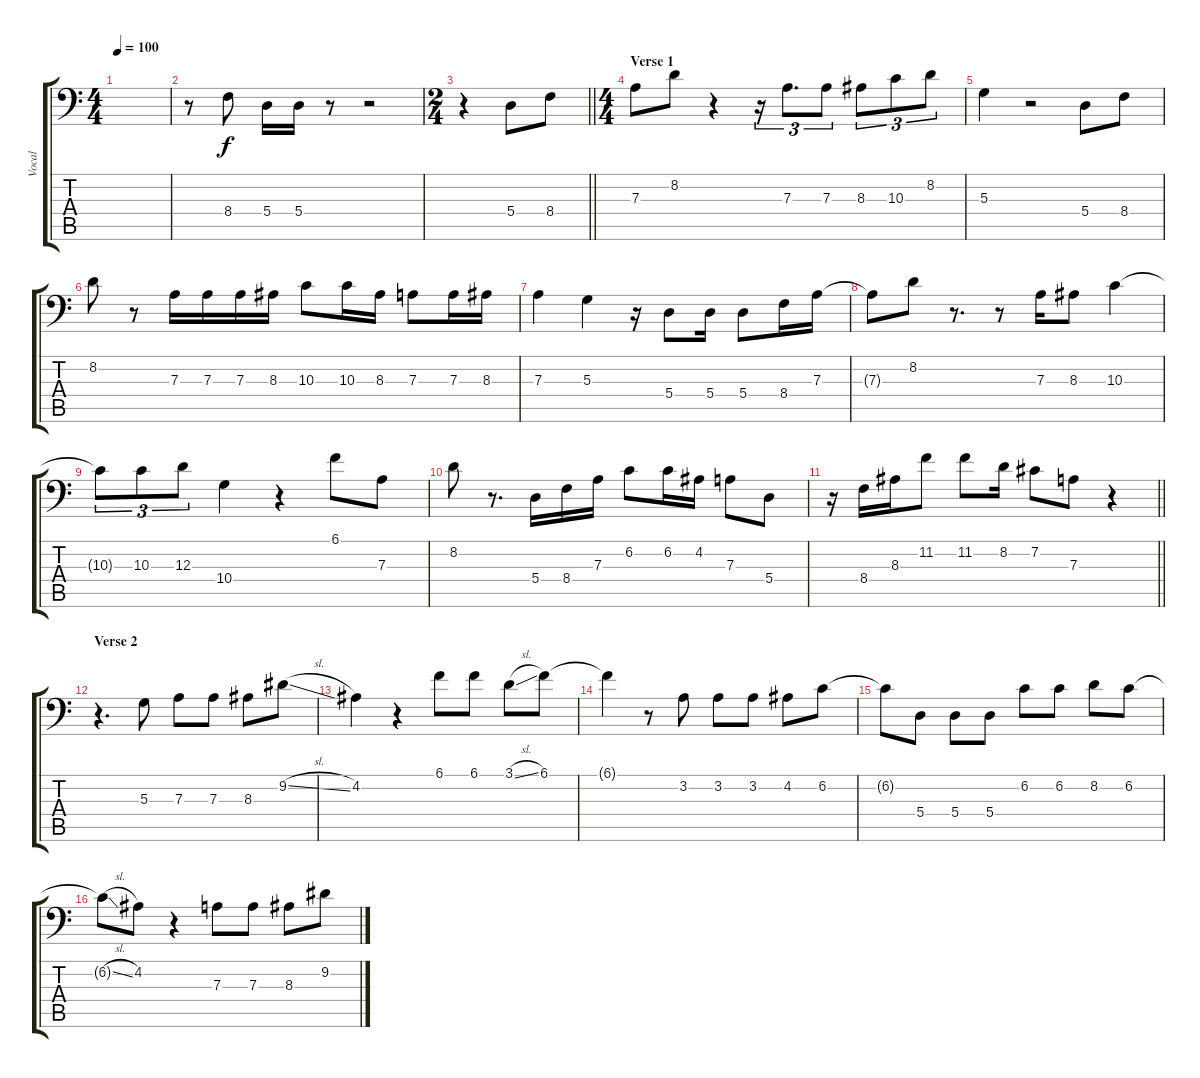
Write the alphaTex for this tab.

\track ("Vocal" "Vocal") {instrument lead2sawtooth}
\staff {score tabs}
\tuning (B3 Gb3 D3 A2 E2 A1) {hide}
\ts (4 4)
\tempo 100
\clef f4
\ks c
|
r.8 8.4.8 5.4.16 5.4.16 r.8 r.2 |
\ts (2 4)
\barLineRight lightlight
r.4 5.4.8 8.4.8 |
\ts (4 4)
\section ("" "Verse 1")
7.3.8 8.2.8 r.4 r.16{tu (3 2)} 7.3.8{d tu (3 2)} 7.3.8{tu (3 2)} 8.3.8{tu (3 2)} 10.3.8{tu (3 2)} 8.2.8{tu (3 2)} |
5.3.4 r.2 5.4.8 8.4.8 |
8.2.8 r.8 7.3.16 7.3.16 7.3.16 8.3.16 10.3.8 10.3.16 8.3.16 7.3.8 7.3.16 8.3.16 |
7.3.4 5.3.4 r.16 5.4.8 5.4.16 5.4.8 8.4.16 7.3.16 |
7.3{t}.8 8.2.8 r.8{d} r.8 7.3.16 8.3.8 10.3.4 |
10.3{t}.8{tu (3 2)} 10.3.8{tu (3 2)} 12.3.8{tu (3 2)} 10.4.4 r.4 6.1.8 7.3.8 |
8.2.8 r.8{d} 5.4.16 8.4.16 7.3.16 6.2.8 6.2.16 4.2.16 7.3.8 5.4.8 |
\barLineRight lightlight
r.16 8.4.16 8.3.16 11.2.8 11.2.8 8.2.16 7.2.8 7.3.8 r.4 |
\section ("" "Verse 2")
r.4{d} 5.3.8 7.3.8 7.3.8 8.3.8 9.2{sl}.8 |
4.2.4 r.4 6.1.8 6.1.8 3.1{sl}.8 6.1.8 |
6.1{t}.4 r.8 3.2.8 3.2.8 3.2.8 4.2.8 6.2.8 |
6.2{t}.8 5.4.8 5.4.8 5.4.8 6.2.8 6.2.8 8.2.8 6.2.8 |
6.2{sl t}.8 4.2.8 r.4 7.3.8 7.3.8 8.3.8 9.2{sl}.8
